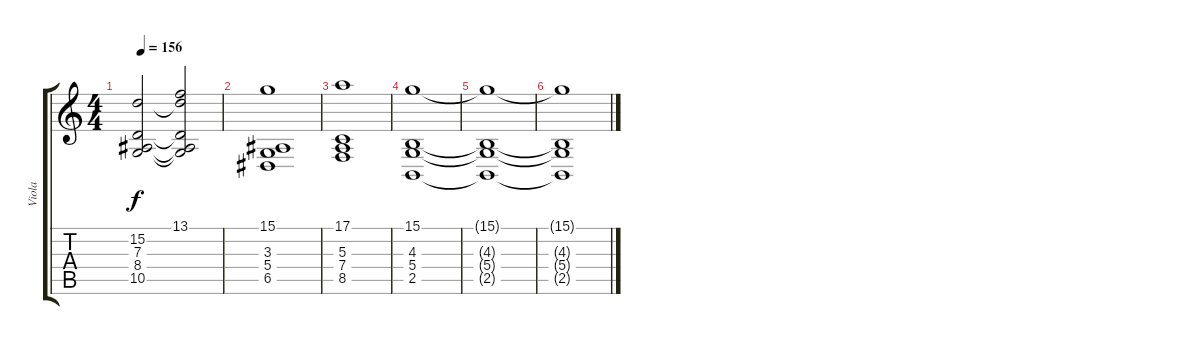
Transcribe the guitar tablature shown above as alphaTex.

\track ("Viola" "Viola") {instrument viola}
\staff {score tabs}
\tuning (E4 B3 G3 D3 A2 D2) {hide}
\ts (4 4)
\tempo 156
\clef g2
\ks c
(15.2{t} 7.3{t} 8.4{t} 10.5{t}).2{dy f} (13.1 15.2{t} 7.3{t} 8.4{t} 10.5{t}).2 |
(15.1 3.3 5.4 6.5).1 |
(17.1 5.3 7.4 8.5).1 |
(15.1 4.3 5.4 2.5).1 |
(15.1{t} 4.3{t} 5.4{t} 2.5{t}).1 |
(15.1{t} 4.3{t} 5.4{t} 2.5{t}).1
